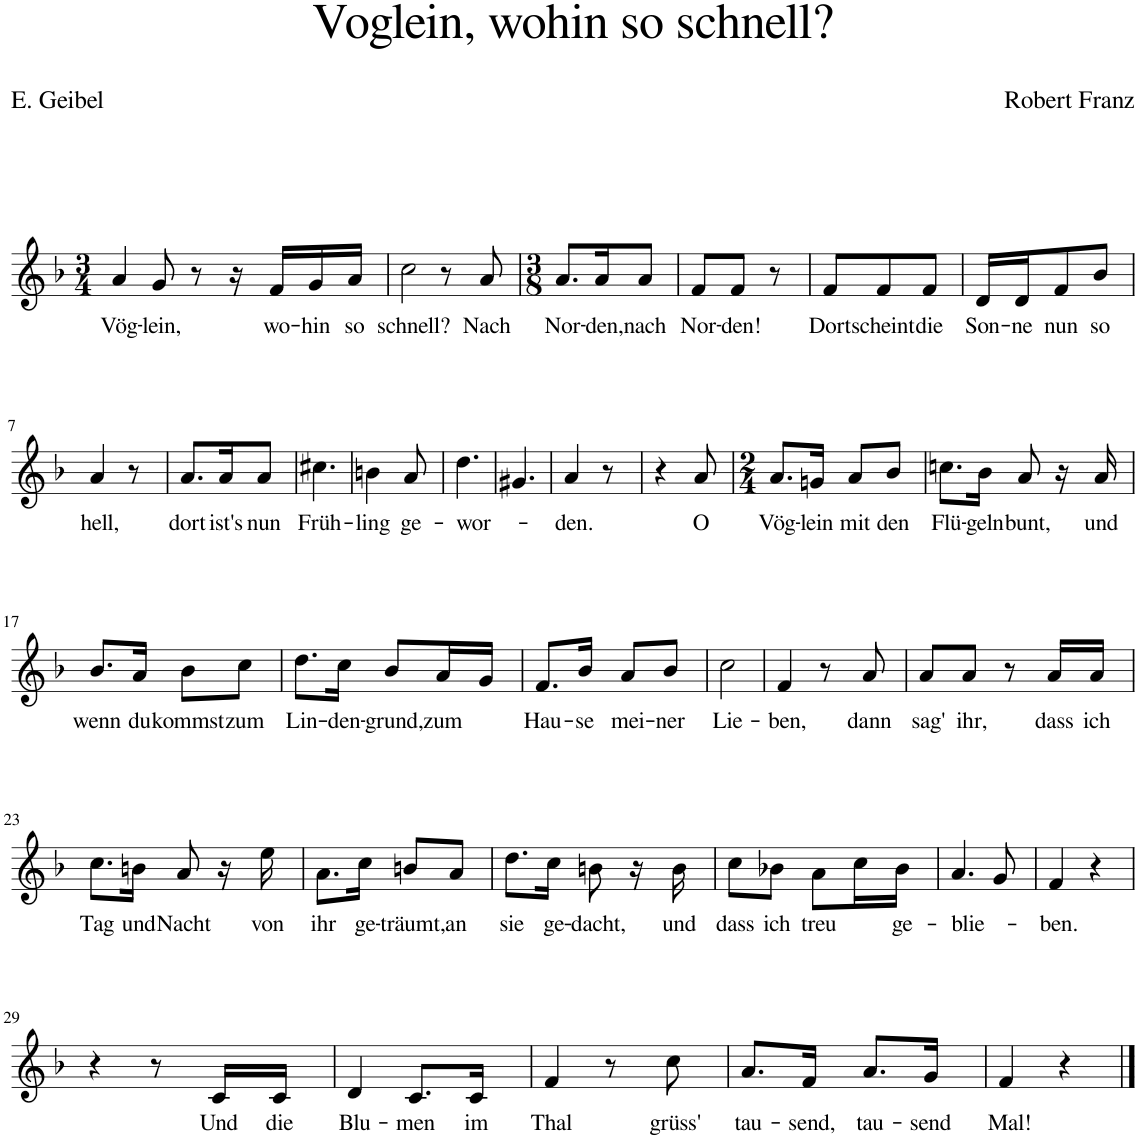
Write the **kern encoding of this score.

**kern	**text
*part1	*part1
*staff1	*staff1
*I"Piano	*
*I'Pno	*
*clefG2	*
*k[b-]	*
*M3/4	*
=1	=1
!	!LO:LY:b
4a/	Vög-
!	!LO:LY:b
8g/	-lein,
8r	.
16r	.
!	!LO:LY:b
16f/LL	wo-
!	!LO:LY:b
16g/	-hin
!	!LO:LY:b
16a/JJ	so
=2	=2
!	!LO:LY:b
2cc\	schnell?
8r	.
!	!LO:LY:b
8a/	Nach
=3	=3
*M3/8	*
!	!LO:LY:b
8.a/L	Nor-
!	!LO:LY:b
16a/K	-den,
!	!LO:LY:b
8a/J	nach
=4	=4
!	!LO:LY:b
8f/L	Nor-
!	!LO:LY:b
8f/J	-den!
8r	.
=5	=5
!	!LO:LY:b
8f/L	Dort
!	!LO:LY:b
8f/	scheint
!	!LO:LY:b
8f/J	die
=6	=6
!	!LO:LY:b
16d/LL	Son-
!	!LO:LY:b
16d/J	-ne
!	!LO:LY:b
8f/	nun
!	!LO:LY:b
8b-/J	so
!!LO:LB:g=z
=7	=7
!	!LO:LY:b
4a/	hell,
8r	.
=8	=8
!	!LO:LY:b
8.a/L	dort
!	!LO:LY:b
16a/K	ist's
!	!LO:LY:b
8a/J	nun
=9	=9
!	!LO:LY:b
4.cc#X\	Früh-
=10	=10
!	!LO:LY:b
4bn\	-ling
!	!LO:LY:b
8a/	ge-
=11	=11
!	!LO:LY:b
4.dd\	wor-
=12	=12
4.g#X/	.
=13	=13
!	!LO:LY:b
4a/	-den.
8r	.
=14	=14
4r	.
!	!LO:LY:b
8a/	O
=15	=15
*M2/4	*
!	!LO:LY:b
8.a/L	Vög-
!	!LO:LY:b
16gn/Jk	-lein
!	!LO:LY:b
8a/L	mit
!	!LO:LY:b
8b-/J	den
=16	=16
!	!LO:LY:b
8.ccn\L	Flü-
!	!LO:LY:b
16b-\Jk	-geln
!	!LO:LY:b
8a/	bunt,
16r	.
!	!LO:LY:b
16a/	und
!!LO:LB:g=z
=17	=17
!	!LO:LY:b
8.b-/L	wenn
!	!LO:LY:b
16a/Jk	du
!	!LO:LY:b
8b-\L	kommst
!	!LO:LY:b
8cc\J	zum
=18	=18
!	!LO:LY:b
8.dd\L	Lin-
!	!LO:LY:b
16cc\Jk	-den-
!	!LO:LY:b
8b-/L	-grund,
!	!LO:LY:b
16a/L	zum
16g/JJ	.
=19	=19
!	!LO:LY:b
8.f/L	Hau-
!	!LO:LY:b
16b-/Jk	-se
!	!LO:LY:b
8a/L	mei-
!	!LO:LY:b
8b-/J	-ner
=20	=20
!	!LO:LY:b
2cc\	Lie-
=21	=21
!	!LO:LY:b
4f/	-ben,
8r	.
!	!LO:LY:b
8a/	dann
=22	=22
!	!LO:LY:b
8a/L	sag'
!	!LO:LY:b
8a/J	ihr,
8r	.
!	!LO:LY:b
16a/LL	dass
!	!LO:LY:b
16a/JJ	ich
!!LO:LB:g=z
=23	=23
!	!LO:LY:b
8.cc\L	Tag
!	!LO:LY:b
16bn\Jk	und
!	!LO:LY:b
8a/	Nacht
16r	.
!	!LO:LY:b
16ee\	von
=24	=24
!	!LO:LY:b
8.a\L	ihr
!	!LO:LY:b
16cc\Jk	ge-
!	!LO:LY:b
8bn/L	-träumt,
!	!LO:LY:b
8a/J	an
=25	=25
!	!LO:LY:b
8.dd\L	sie
!	!LO:LY:b
16cc\Jk	ge-
!	!LO:LY:b
8bn\	-dacht,
16r	.
!	!LO:LY:b
16b\	und
=26	=26
!	!LO:LY:b
8cc\L	dass
!	!LO:LY:b
8b-X\J	ich
!	!LO:LY:b
8a\L	treu
16cc\L	.
!	!LO:LY:b
16b-\JJ	ge-
=27	=27
!	!LO:LY:b
4.a/	-blie-
8g/	.
=28	=28
!	!LO:LY:b
4f/	-ben.
4r	.
!!LO:LB:g=z
=29	=29
4r	.
8r	.
!	!LO:LY:b
16c/LL	Und
!	!LO:LY:b
16c/JJ	die
=30	=30
!	!LO:LY:b
4d/	Blu-
!	!LO:LY:b
8.c/L	-men
!	!LO:LY:b
16c/Jk	im
=31	=31
!	!LO:LY:b
4f/	Thal
8r	.
!	!LO:LY:b
8cc\	grüss'
=32	=32
!	!LO:LY:b
8.a/L	tau-
!	!LO:LY:b
16f/Jk	-send,
!	!LO:LY:b
8.a/L	tau-
!	!LO:LY:b
16g/Jk	-send
=33	=33
!	!LO:LY:b
4f/	Mal!
4r	.
==	==
*-	*-
